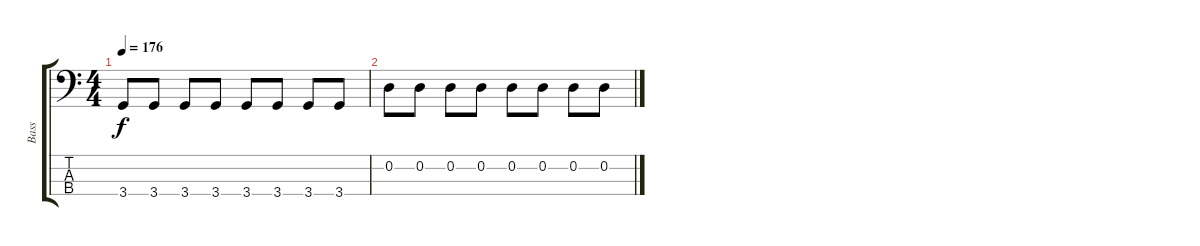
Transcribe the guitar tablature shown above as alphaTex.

\track ("Bass" "Bass") {instrument electricbassfinger}
\staff {score tabs}
\tuning (G2 D2 A1 E1) {hide}
\ts (4 4)
\tempo 176
\clef f4
\ks c
3.4.8{dy f} 3.4.8 3.4.8 3.4.8 3.4.8 3.4.8 3.4.8 3.4.8 |
0.2.8 0.2.8 0.2.8 0.2.8 0.2.8 0.2.8 0.2.8 0.2.8
